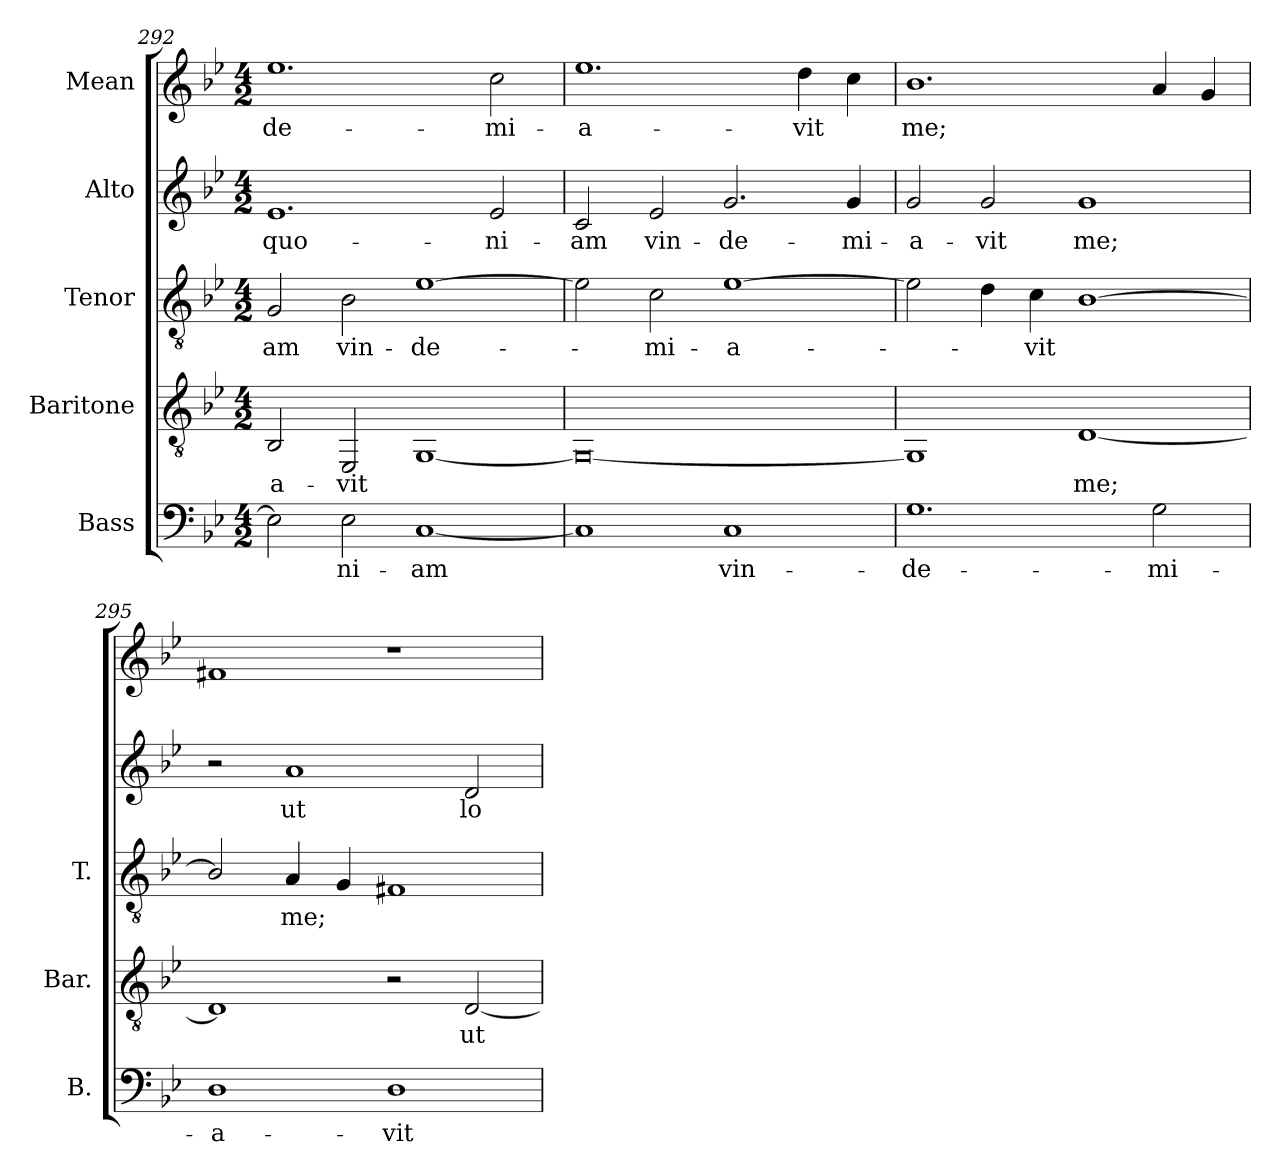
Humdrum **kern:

**kern	**text	**kern	**text	**kern	**text	**kern	**text	**kern	**text
*part5	*part5	*part4	*part4	*part3	*part3	*part2	*part2	*part1	*part1
*staff5	*staff5	*staff4	*staff4	*staff3	*staff3	*staff2	*staff2	*staff1	*staff1
*I"Bass	*	*I"Baritone	*	*I"Tenor	*	*I"Alto	*	*I"Mean	*
*I'B.	*	*I'Bar.	*	*I'T.	*	*	*	*	*
*clefF4	*	*clefGv2	*	*clefGv2	*	*clefG2	*	*clefG2	*
*	*	*	*	*ITrd7c12	*	*	*	*	*
*k[b-e-]	*	*k[b-e-]	*	*k[b-e-]	*	*k[b-e-]	*	*k[b-e-]	*
*B-:	*	*B-:	*	*B-:	*	*B-:	*	*B-:	*
*M4/2	*	*M4/2	*	*M4/2	*	*M4/2	*	*M4/2	*
=292	=292	=292	=292	=292	=292	=292	=292	=292	=292
!	!	!	!LO:LY:b:color=#000000	!	!	!	!	!	!
!	!	!	!	!	!LO:LY:b:color=#000000	!	!	!	!
!	!	!	!	!	!	!	!LO:LY:b:color=#000000	!	!
!	!	!	!	!	!	!	!	!	!LO:LY:b:color=#000000
2E-i\]	.	2BB-i/	-a-	2GGi/	-am	1.e-i	quo-	1.ee-i	-de-
!	!LO:LY:b:color=#000000	!	!	!	!	!	!	!	!
!	!	!	!LO:LY:b:color=#000000	!	!	!	!	!	!
!	!	!	!	!	!LO:LY:b:color=#000000	!	!	!	!
2E-i\	-ni-	2EE-i/	-vit	2BB-i\	vin-	.	.	.	.
!	!LO:LY:b:color=#000000	!	!	!	!	!	!	!	!
!	!	!	!	!	!LO:LY:b:color=#000000	!	!	!	!
[1Ci	-am	[1GGi	.	[1E-i	-de-	.	.	.	.
!	!	!	!	!	!	!	!LO:LY:b:color=#000000	!	!
!	!	!	!	!	!	!	!	!	!LO:LY:b:color=#000000
.	.	.	.	.	.	2e-i/	-ni-	2cci\	-mi-
=293	=293	=293	=293	=293	=293	=293	=293	=293	=293
!	!	!	!	!	!	!	!LO:LY:b:color=#000000	!	!
!	!	!	!	!	!	!	!	!	!LO:LY:b:color=#000000
1Ci]	.	0GGi_	.	2E-i\]	.	2ci/	-am	1.ee-i	-a-
!	!	!	!	!	!LO:LY:b:color=#000000	!	!	!	!
!	!	!	!	!	!	!	!LO:LY:b:color=#000000	!	!
.	.	.	.	2Ci\	-mi-	2e-i/	vin-	.	.
!	!LO:LY:b:color=#000000	!	!	!	!	!	!	!	!
!	!	!	!	!	!LO:LY:b:color=#000000	!	!	!	!
!	!	!	!	!	!	!	!LO:LY:b:color=#000000	!	!
1Ci	vin-	.	.	[1E-i	-a-	2.gi/	-de-	.	.
!	!	!	!	!	!	!	!	!	!LO:LY:b:color=#000000
.	.	.	.	.	.	.	.	4ddi\	-vit
!	!	!	!	!	!	!	!LO:LY:b:color=#000000	!	!
.	.	.	.	.	.	4gi/	-mi-	4cci\	.
!!LO:PB:g=z
=294	=294	=294	=294	=294	=294	=294	=294	=294	=294
!	!LO:LY:b:color=#000000	!	!	!	!	!	!	!	!
!	!	!	!	!	!	!	!LO:LY:b:color=#000000	!	!
!	!	!	!	!	!	!	!	!	!LO:LY:b:color=#000000
1.Gi	-de-	1GGi]	.	2E-i\]	.	2gi/	-a-	1.b-i	me;
!	!	!	!	!	!	!	!LO:LY:b:color=#000000	!	!
.	.	.	.	4Di\	.	2gi/	-vit	.	.
!	!	!	!	!	!LO:LY:b:color=#000000	!	!	!	!
.	.	.	.	4Ci\	-vit	.	.	.	.
!	!	!	!LO:LY:b:color=#000000	!	!	!	!	!	!
!	!	!	!	!	!	!	!LO:LY:b:color=#000000	!	!
.	.	[1Di	me;	[1BB-i	.	1gi	me;	.	.
!	!LO:LY:b:color=#000000	!	!	!	!	!	!	!	!
2Gi\	-mi-	.	.	.	.	.	.	4ai/	.
.	.	.	.	.	.	.	.	4gi/	.
=295	=295	=295	=295	=295	=295	=295	=295	=295	=295
!	!LO:LY:b:color=#000000	!	!	!	!	!	!	!	!
1Di	-a-	1Di]	.	2BB-i/]	.	2r	.	1f#Xi	.
!	!	!	!	!	!LO:LY:b:color=#000000	!	!	!	!
!	!	!	!	!	!	!	!LO:LY:b:color=#000000	!	!
.	.	.	.	4AAi/	me;	1ai	ut	.	.
.	.	.	.	4GGi/	.	.	.	.	.
!	!LO:LY:b:color=#000000	!	!	!	!	!	!	!	!
1Di	-vit	2r	.	1FF#Xi	.	.	.	1r	.
!	!	!	!LO:LY:b:color=#000000	!	!	!	!	!	!
!	!	!	!	!	!	!	!LO:LY:b:color=#000000	!	!
.	.	[2Di/	ut	.	.	2di/	lo-	.	.
=	=	=	=	=	=	=	=	=	=
*-	*-	*-	*-	*-	*-	*-	*-	*-	*-
